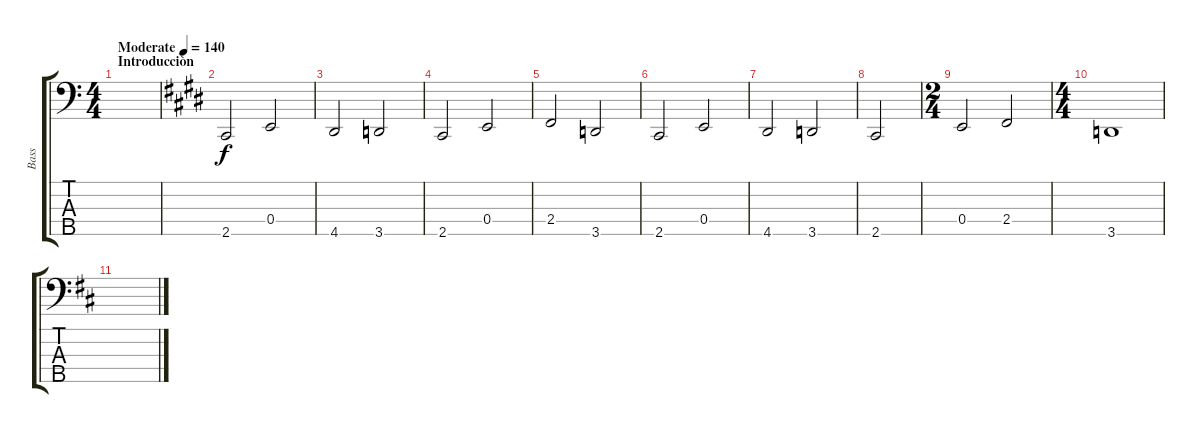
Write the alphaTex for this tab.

\track ("Bass" "Bass") {instrument electricbassfinger}
\staff {score tabs}
\tuning (G2 D2 A1 E1 B0) {hide}
\ts (4 4)
\section ("" "Introducciòn")
\tempo (140 "Moderate")
\clef f4
\ks c
|
\ks c#minor
2.5.2 0.4.2 |
4.5.2 3.5.2 |
2.5.2 0.4.2 |
2.4.2 3.5.2 |
2.5.2 0.4.2 |
4.5.2 3.5.2 |
2.5.2 |
\ts (2 4)
0.4.2 2.4.2 |
\ts (4 4)
3.5.1 |
\ks bminor
